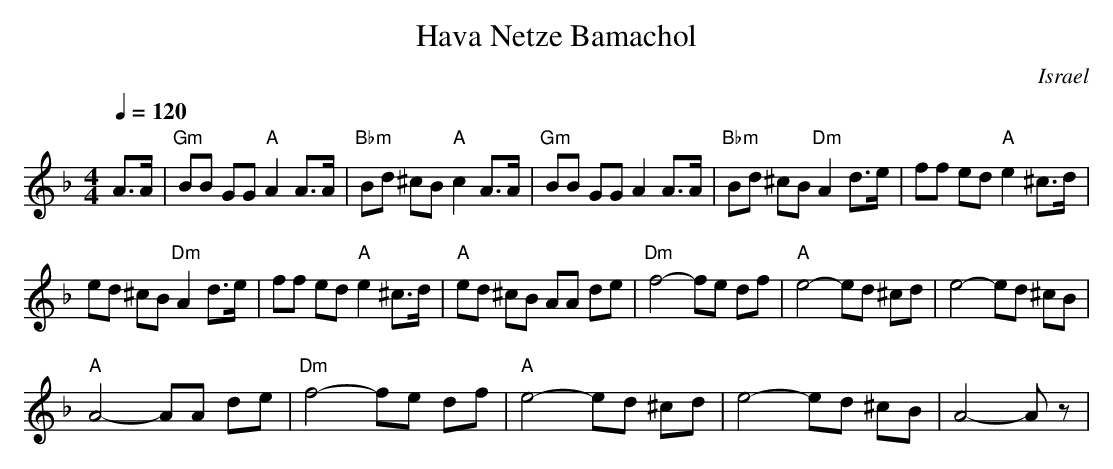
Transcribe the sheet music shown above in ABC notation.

X:1
T: Hava Netze Bamachol
L:1/8
O: Israel
M:4/4
Q:1/4=120
K:Dm
 A>A                     |"Gm" BB GG "A" A2 A>A|\
 "Bbm" Bd ^cB "A" c2 A>A |"Gm" BB GG A2 A>A    |\
 "Bbm" Bd ^cB "Dm" A2 d>e| ff ed "A" e2 ^c>d   |
 ed ^cB "Dm"A2 d>e       | ff ed "A"e2 ^c>d    |\
 "A" ed ^cB AA de        |"Dm" f4-fe df        |\
 "A" e4-ed ^cd           | e4-ed ^cB           |
 "A" A4-AA de            |"Dm" f4-fe df        |\
 "A" e4-ed ^cd           | e4-ed ^cB           |A4-A z|
